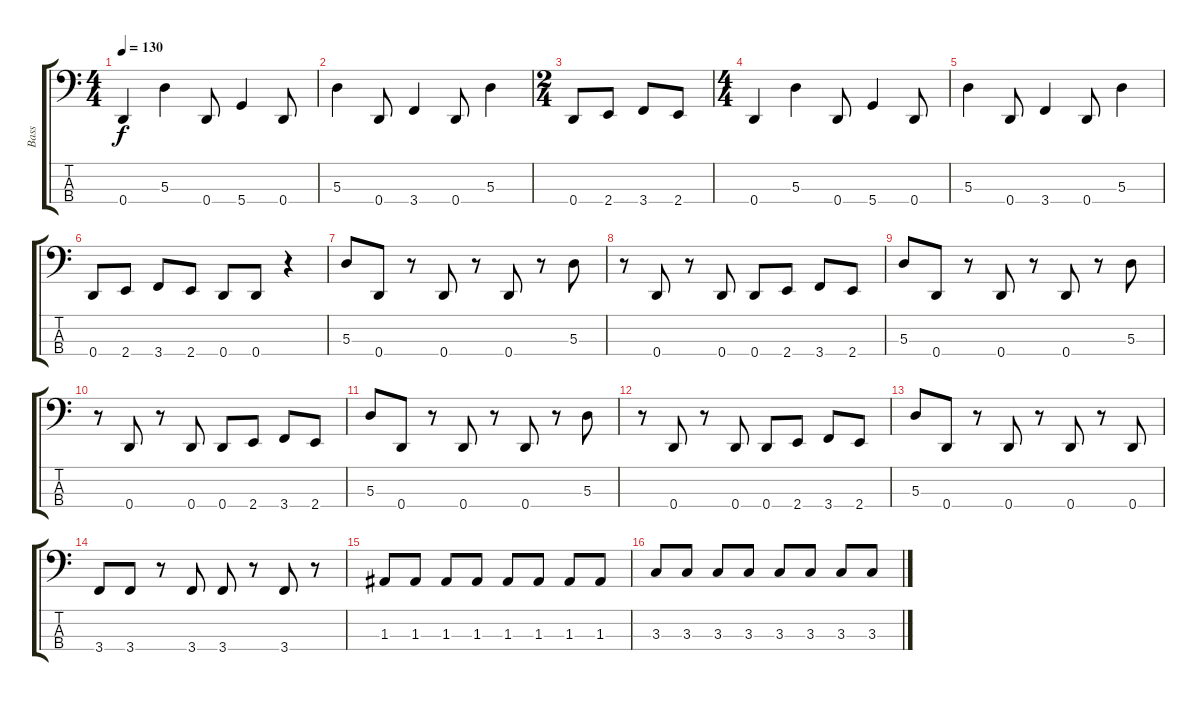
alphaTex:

\track ("Bass" "Bass") {instrument electricbassfinger}
\staff {score tabs}
\tuning (G2 D2 A1 D1) {hide}
\ts (4 4)
\tempo 130
\clef f4
\ks c
0.4.4{dy f} 5.3.4 0.4.8 5.4.4 0.4.8 |
5.3.4 0.4.8 3.4.4 0.4.8 5.3.4 |
\ts (2 4)
0.4.8 2.4.8 3.4.8 2.4.8 |
\ts (4 4)
0.4.4 5.3.4 0.4.8 5.4.4 0.4.8 |
5.3.4 0.4.8 3.4.4 0.4.8 5.3.4 |
0.4.8 2.4.8 3.4.8 2.4.8 0.4.8 0.4.8 r.4 |
5.3.8 0.4.8 r.8 0.4.8 r.8 0.4.8 r.8 5.3.8 |
r.8 0.4.8 r.8 0.4.8 0.4.8 2.4.8 3.4.8 2.4.8 |
5.3.8 0.4.8 r.8 0.4.8 r.8 0.4.8 r.8 5.3.8 |
r.8 0.4.8 r.8 0.4.8 0.4.8 2.4.8 3.4.8 2.4.8 |
5.3.8 0.4.8 r.8 0.4.8 r.8 0.4.8 r.8 5.3.8 |
r.8 0.4.8 r.8 0.4.8 0.4.8 2.4.8 3.4.8 2.4.8 |
5.3.8 0.4.8 r.8 0.4.8 r.8 0.4.8 r.8 0.4.8 |
3.4.8 3.4.8 r.8 3.4.8 3.4.8 r.8 3.4.8 r.8 |
1.3.8 1.3.8 1.3.8 1.3.8 1.3.8 1.3.8 1.3.8 1.3.8 |
3.3.8 3.3.8 3.3.8 3.3.8 3.3.8 3.3.8 3.3.8 3.3.8
